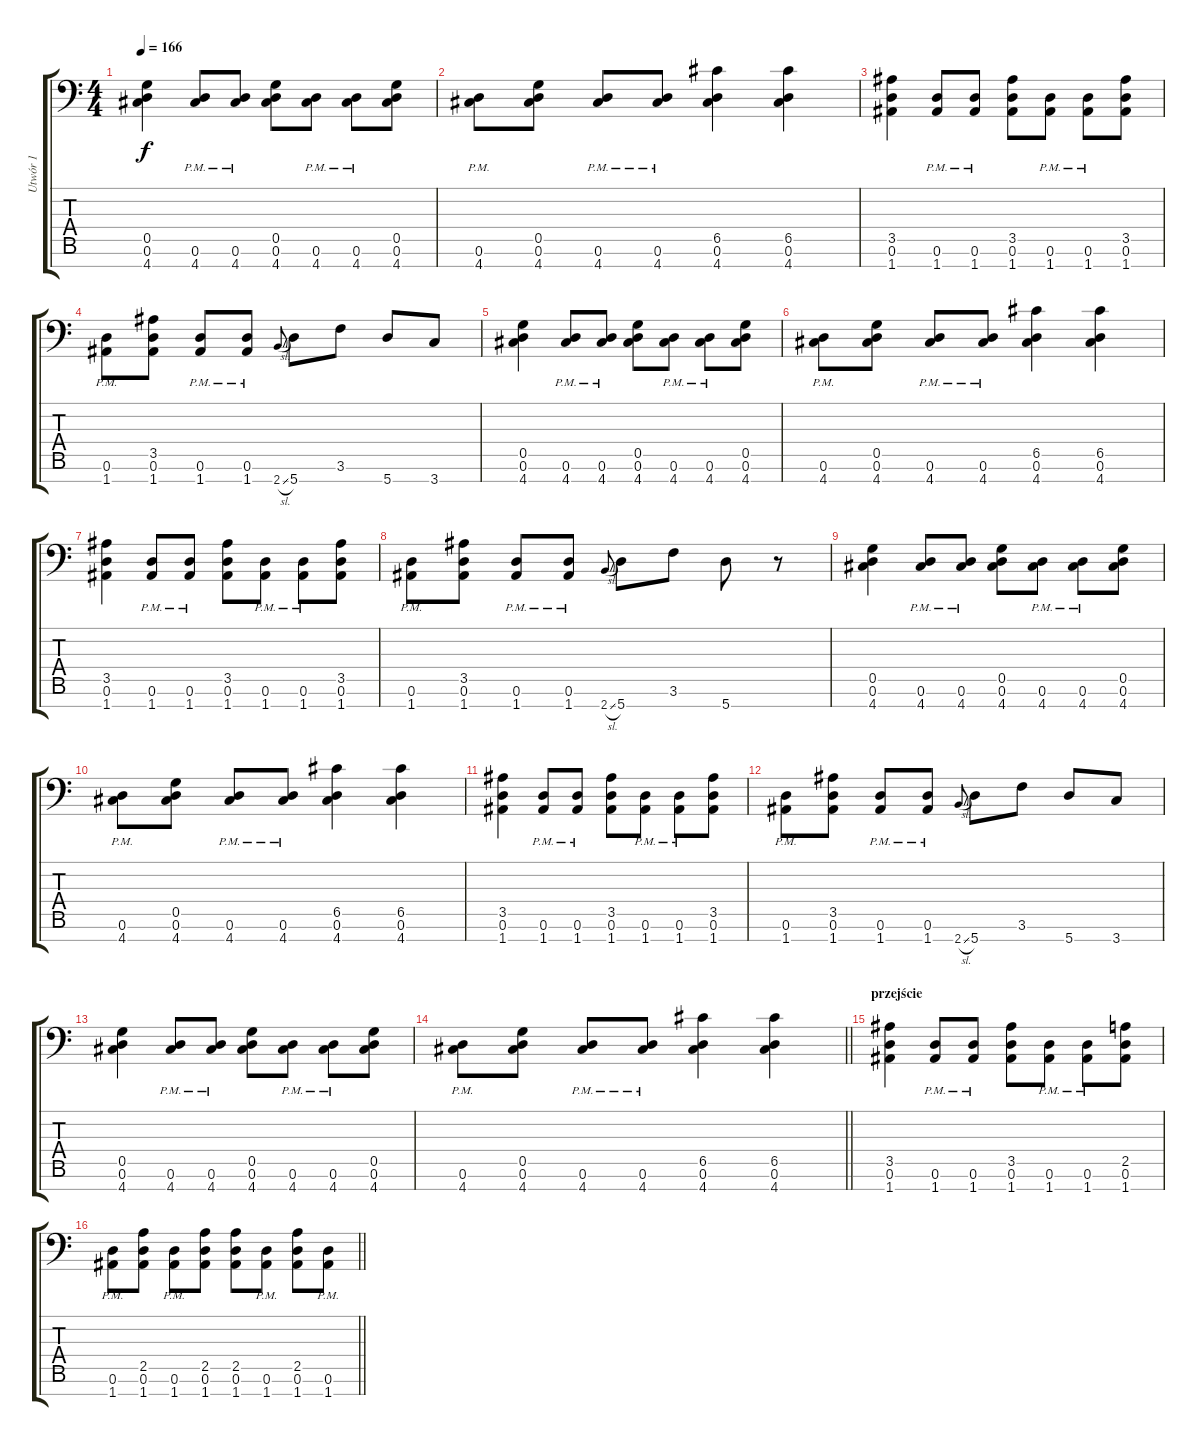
\track ("Utwór 1" "Utwór 1") {instrument distortionguitar}
\staff {score tabs}
\tuning (D4 A3 F3 C3 G2 D2 A1) {hide}
\ts (4 4)
\tempo 166
\clef f4
\ks c
(0.5 0.6 4.7).4{dy f} (0.6{pm} 4.7{pm}).8 (0.6{pm} 4.7{pm}).8 (0.5 0.6 4.7).8 (0.6{pm} 4.7{pm}).8 (0.6{pm} 4.7{pm}).8 (0.5 0.6 4.7).8 |
(0.6{pm} 4.7{pm}).8 (0.5 0.6 4.7).8 (0.6{pm} 4.7{pm}).8 (0.6{pm} 4.7{pm}).8 (6.5 0.6 4.7).4 (6.5 0.6 4.7).4 |
(3.5 0.6 1.7).4 (0.6{pm} 1.7{pm}).8 (0.6{pm} 1.7{pm}).8 (3.5 0.6 1.7).8 (0.6{pm} 1.7{pm}).8 (0.6{pm} 1.7{pm}).8 (3.5 0.6 1.7).8 |
(0.6{pm} 1.7{pm}).8 (3.5 0.6 1.7).8 (0.6{pm} 1.7{pm}).8 (0.6{pm} 1.7{pm}).8 2.7{sl}.8{gr onbeat} 5.7.8 3.6.8 5.7.8 3.7.8 |
(0.5 0.6 4.7).4 (0.6{pm} 4.7{pm}).8 (0.6{pm} 4.7{pm}).8 (0.5 0.6 4.7).8 (0.6{pm} 4.7{pm}).8 (0.6{pm} 4.7{pm}).8 (0.5 0.6 4.7).8 |
(0.6{pm} 4.7{pm}).8 (0.5 0.6 4.7).8 (0.6{pm} 4.7{pm}).8 (0.6{pm} 4.7{pm}).8 (6.5 0.6 4.7).4 (6.5 0.6 4.7).4 |
(3.5 0.6 1.7).4 (0.6{pm} 1.7{pm}).8 (0.6{pm} 1.7{pm}).8 (3.5 0.6 1.7).8 (0.6{pm} 1.7{pm}).8 (0.6{pm} 1.7{pm}).8 (3.5 0.6 1.7).8 |
(0.6{pm} 1.7{pm}).8 (3.5 0.6 1.7).8 (0.6{pm} 1.7{pm}).8 (0.6{pm} 1.7{pm}).8 2.7{sl}.8{gr onbeat} 5.7.8 3.6.8 5.7.8 r.8 |
(0.5 0.6 4.7).4 (0.6{pm} 4.7{pm}).8 (0.6{pm} 4.7{pm}).8 (0.5 0.6 4.7).8 (0.6{pm} 4.7{pm}).8 (0.6{pm} 4.7{pm}).8 (0.5 0.6 4.7).8 |
(0.6{pm} 4.7{pm}).8 (0.5 0.6 4.7).8 (0.6{pm} 4.7{pm}).8 (0.6{pm} 4.7{pm}).8 (6.5 0.6 4.7).4 (6.5 0.6 4.7).4 |
(3.5 0.6 1.7).4 (0.6{pm} 1.7{pm}).8 (0.6{pm} 1.7{pm}).8 (3.5 0.6 1.7).8 (0.6{pm} 1.7{pm}).8 (0.6{pm} 1.7{pm}).8 (3.5 0.6 1.7).8 |
(0.6{pm} 1.7{pm}).8 (3.5 0.6 1.7).8 (0.6{pm} 1.7{pm}).8 (0.6{pm} 1.7{pm}).8 2.7{sl}.8{gr onbeat} 5.7.8 3.6.8 5.7.8 3.7.8 |
(0.5 0.6 4.7).4 (0.6{pm} 4.7{pm}).8 (0.6{pm} 4.7{pm}).8 (0.5 0.6 4.7).8 (0.6{pm} 4.7{pm}).8 (0.6{pm} 4.7{pm}).8 (0.5 0.6 4.7).8 |
\barLineRight lightlight
(0.6{pm} 4.7{pm}).8 (0.5 0.6 4.7).8 (0.6{pm} 4.7{pm}).8 (0.6{pm} 4.7{pm}).8 (6.5 0.6 4.7).4 (6.5 0.6 4.7).4 |
\section ("" "przejście")
(3.5 0.6 1.7).4 (0.6{pm} 1.7{pm}).8 (0.6{pm} 1.7{pm}).8 (3.5 0.6 1.7).8 (0.6{pm} 1.7{pm}).8 (0.6{pm} 1.7{pm}).8 (2.5 0.6 1.7).8 |
\barLineRight lightlight
(0.6{pm} 1.7{pm}).8 (2.5 0.6 1.7).8 (0.6{pm} 1.7{pm}).8 (2.5 0.6 1.7).8 (2.5 0.6 1.7).8 (0.6{pm} 1.7{pm}).8 (2.5 0.6 1.7).8 (0.6{pm} 1.7{pm}).8
